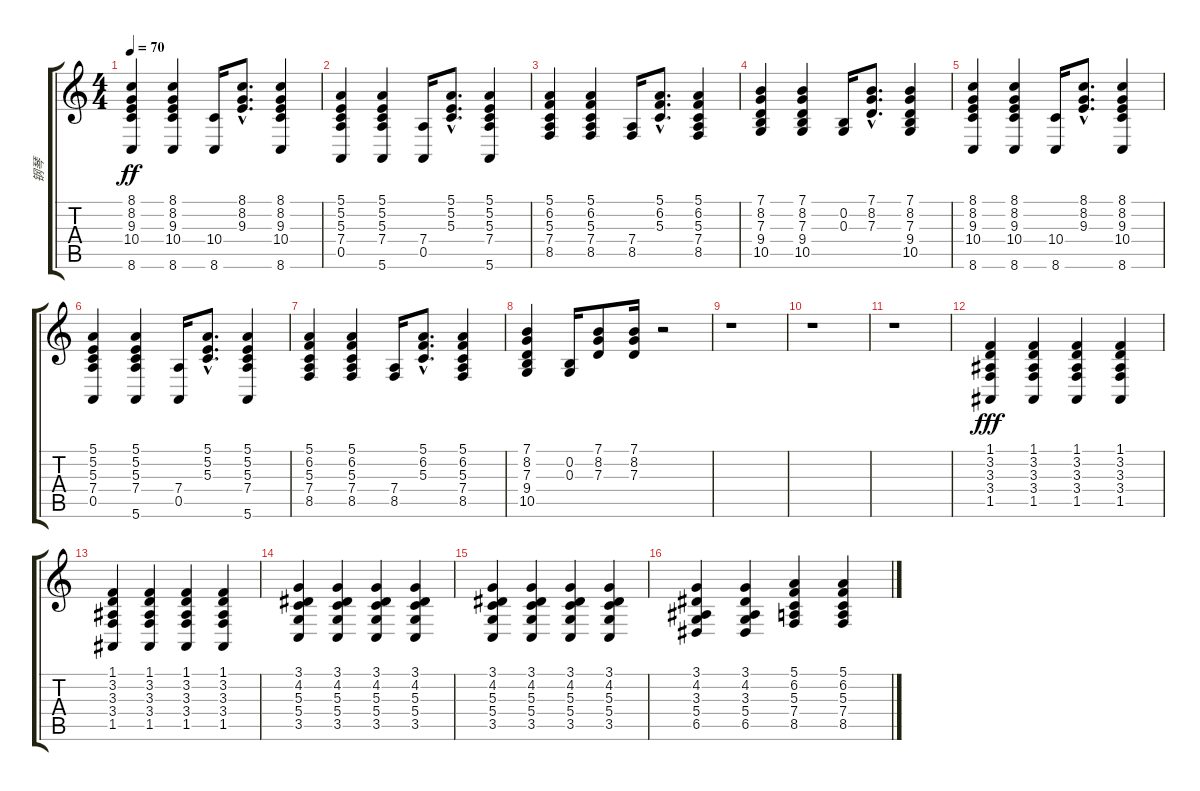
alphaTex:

\track ("钢琴" "钢琴") {instrument acousticgrandpiano}
\staff {score tabs}
\tuning (E4 B3 G3 D3 A2 E2) {hide}
\ts (4 4)
\tempo 70
\clef g2
\ks c
(8.1 8.2 9.3 10.4 8.6).4{dy ff} (8.1 8.2 9.3 10.4 8.6).4 (10.4 8.6).16 (8.1{hac} 8.2{hac} 9.3{hac}).8{d} (8.1 8.2 9.3 10.4 8.6).4 |
(5.1 5.2 5.3 7.4 0.5).4 (5.1 5.2 5.3 7.4 5.6).4 (7.4 0.5).16 (5.1{hac} 5.2{hac} 5.3{hac}).8{d} (5.1 5.2 5.3 7.4 5.6).4 |
(5.1 6.2 5.3 7.4 8.5).4 (5.1 6.2 5.3 7.4 8.5).4 (7.4 8.5).16 (5.1{hac} 6.2{hac} 5.3{hac}).8{d} (5.1 6.2 5.3 7.4 8.5).4 |
(7.1 8.2 7.3 9.4 10.5).4 (7.1 8.2 7.3 9.4 10.5).4 (0.2 0.3).16 (7.1{hac} 8.2{hac} 7.3{hac}).8{d} (7.1 8.2 7.3 9.4 10.5).4 |
(8.1 8.2 9.3 10.4 8.6).4 (8.1 8.2 9.3 10.4 8.6).4 (10.4 8.6).16 (8.1{hac} 8.2{hac} 9.3{hac}).8{d} (8.1 8.2 9.3 10.4 8.6).4 |
(5.1 5.2 5.3 7.4 0.5).4 (5.1 5.2 5.3 7.4 5.6).4 (7.4 0.5).16 (5.1{hac} 5.2{hac} 5.3{hac}).8{d} (5.1 5.2 5.3 7.4 5.6).4 |
(5.1 6.2 5.3 7.4 8.5).4 (5.1 6.2 5.3 7.4 8.5).4 (7.4 8.5).16 (5.1{hac} 6.2{hac} 5.3{hac}).8{d} (5.1 6.2 5.3 7.4 8.5).4 |
(7.1 8.2 7.3 9.4 10.5).4 (0.2 0.3).16 (7.1 8.2 7.3).8 (7.1 8.2 7.3).16 r.2 |
r.1 |
r.1 |
r.1 |
(1.1 3.2 3.3 3.4 1.5).4{dy fff} (1.1 3.2 3.3 3.4 1.5).4 (1.1 3.2 3.3 3.4 1.5).4 (1.1 3.2 3.3 3.4 1.5).4 |
(1.1 3.2 3.3 3.4 1.5).4 (1.1 3.2 3.3 3.4 1.5).4 (1.1 3.2 3.3 3.4 1.5).4 (1.1 3.2 3.3 3.4 1.5).4 |
(3.1 4.2 5.3 5.4 3.5).4 (3.1 4.2 5.3 5.4 3.5).4 (3.1 4.2 5.3 5.4 3.5).4 (3.1 4.2 5.3 5.4 3.5).4 |
(3.1 4.2 5.3 5.4 3.5).4 (3.1 4.2 5.3 5.4 3.5).4 (3.1 4.2 5.3 5.4 3.5).4 (3.1 4.2 5.3 5.4 3.5).4 |
(3.1 4.2 3.3 5.4 6.5).4 (3.1 4.2 3.3 5.4 6.5).4 (5.1 6.2 5.3 7.4 8.5).4 (5.1 6.2 5.3 7.4 8.5).4
